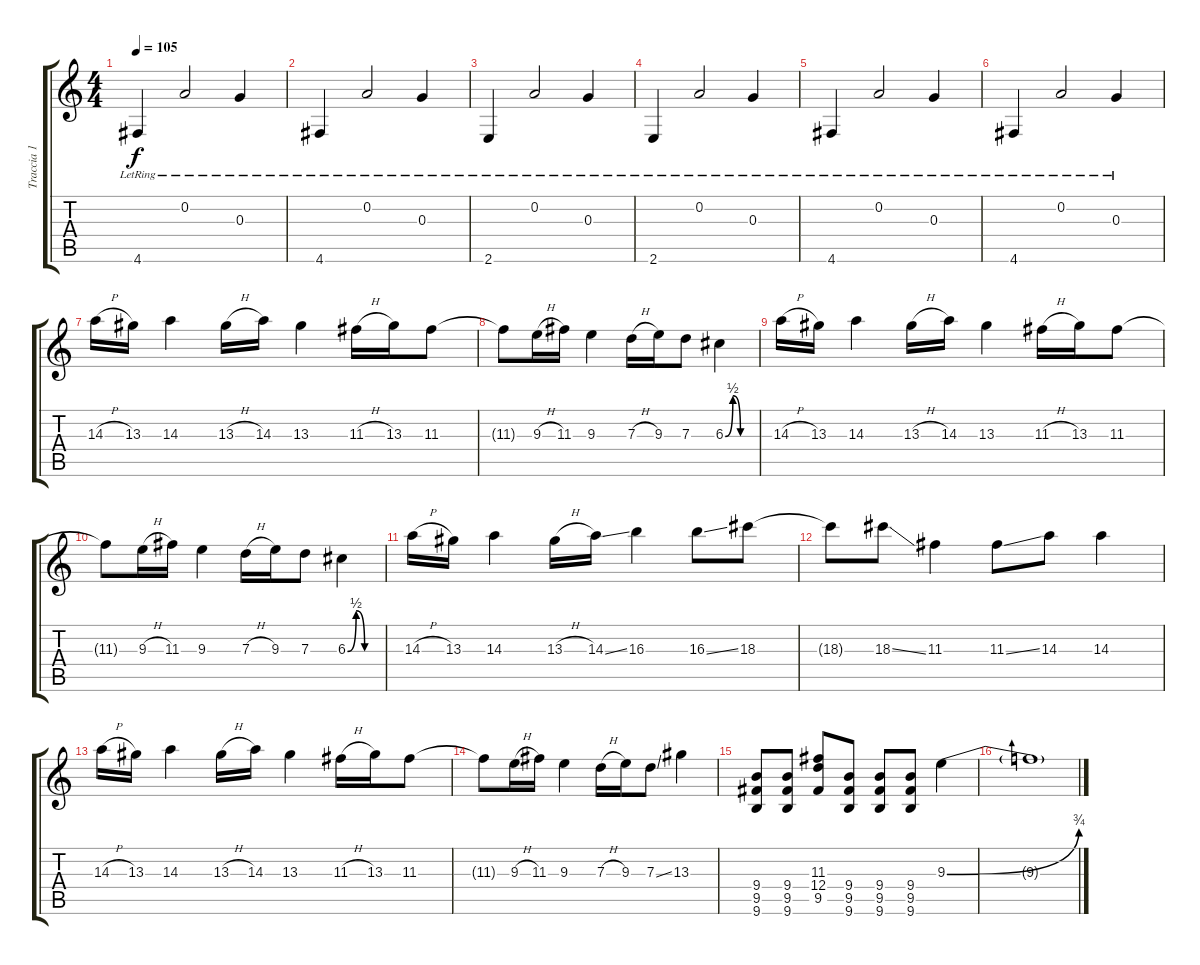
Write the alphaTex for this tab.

\track ("Traccia 1" "Traccia 1") {instrument electricguitarclean}
\staff {score tabs}
\tuning (E4 A3 G3 D3 A2 D2) {hide}
\ts (4 4)
\tempo 105
\clef g2
\ks c
4.6{lr}.4{dy f} 0.2{lr}.2 0.3{lr}.4 |
4.6{lr}.4 0.2{lr}.2 0.3{lr}.4 |
2.6{lr}.4 0.2{lr}.2 0.3{lr}.4 |
2.6{lr}.4 0.2{lr}.2 0.3{lr}.4 |
4.6{lr}.4 0.2{lr}.2 0.3{lr}.4 |
4.6{lr}.4 0.2{lr}.2 0.3{lr}.4 |
14.3{h}.16 13.3.16 14.3.4 13.3{h}.16 14.3.16 13.3.4 11.3{h}.16 13.3.16 11.3.8 |
11.3{t}.8 9.3{h}.16 11.3.16 9.3.4 7.3{h}.16 9.3.16 7.3.8 6.3{be (custom 0 0 15 2 30 0 60 0)}.4 |
14.3{h}.16 13.3.16 14.3.4 13.3{h}.16 14.3.16 13.3.4 11.3{h}.16 13.3.16 11.3.8 |
11.3{t}.8 9.3{h}.16 11.3.16 9.3.4 7.3{h}.16 9.3.16 7.3.8 6.3{be (custom 0 0 15 2 30 0 60 0)}.4 |
14.3{h}.16 13.3.16 14.3.4 13.3{h}.16 14.3{ss}.16 16.3.4 16.3{ss}.8 18.3.8 |
18.3{t}.8 18.3{ss}.8 11.3.4 11.3{ss}.8 14.3.8 14.3.4 |
14.3{h}.16 13.3.16 14.3.4 13.3{h}.16 14.3.16 13.3.4 11.3{h}.16 13.3.16 11.3.8 |
11.3{t}.8 9.3{h}.16 11.3.16 9.3.4 7.3{h}.16 9.3.16 7.3{ss}.8 13.3.4 |
(9.4 9.5 9.6).8 (9.4 9.5 9.6).8 (11.3 12.4 9.5).8 (9.4 9.5 9.6).8 (9.4 9.5 9.6).8 (9.4 9.5 9.6).8 9.3{be (bend 0 0 60 3)}.4 |
9.3{t}.1
